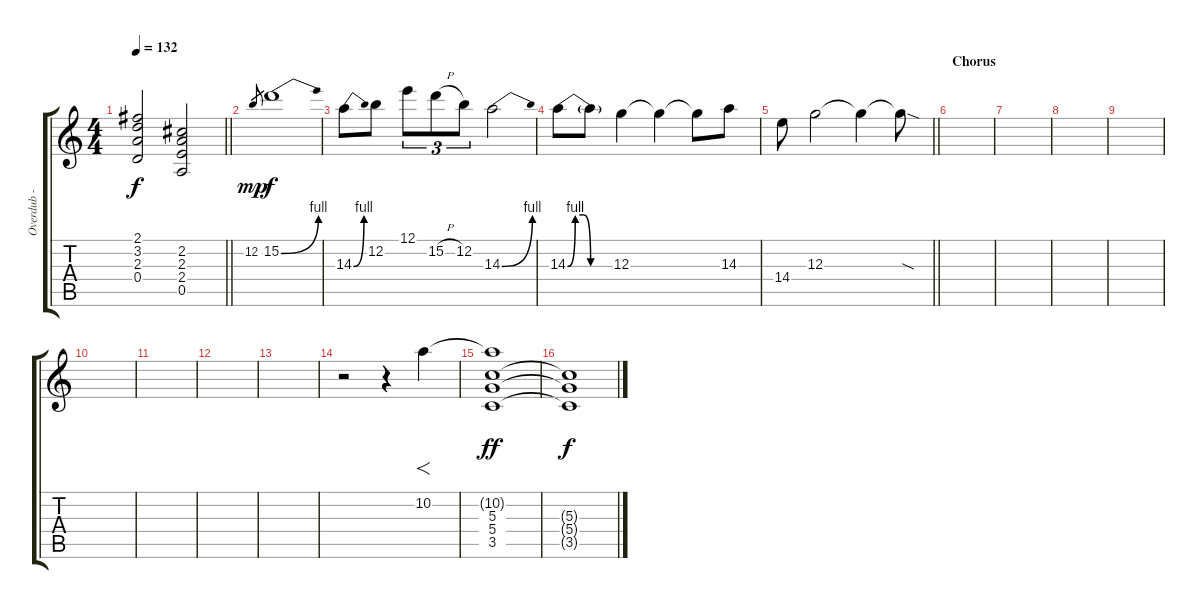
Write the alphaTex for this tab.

\track ("Overdub - Solo" "Overdub - ") {instrument distortionguitar}
\staff {score tabs}
\tuning (E4 B3 G3 D3 A2 E2) {hide}
\ts (4 4)
\tempo 132
\clef g2
\barLineRight lightlight
\ks c
(2.1 3.2 2.3 0.4).2{dy f} (2.2 2.3 2.4 0.5).2 |
12.2.8{gr dy mp} 15.2{be (bend 0 0 60 4)}.1{dy f volume 13 instrument distortionguitar} |
14.3{be (bend 0 0 60 4)}.8 12.2.8 12.1.8{tu (3 2)} 15.2{h}.8{tu (3 2)} 12.2.8{tu (3 2)} 14.3{be (bend 0 0 60 4)}.2 |
14.3{be (custom 0 0 10 4 20 4 30 0 60 0)}.8 14.3{t}.8 12.3.4 12.3{t}.4 12.3{t}.8 14.3.8 |
\barLineRight lightlight
14.4.8 12.3.2 12.3{t}.4 12.3{sod t}.8 |
\section ("" "Chorus")
|
|
|
|
|
|
|
|
r.2 r.4 10.2.4{f} |
(10.2{t} 5.3 5.4 3.5).1{dy ff} |
(5.3{t} 5.4{t} 3.5{t}).1{dy f}
